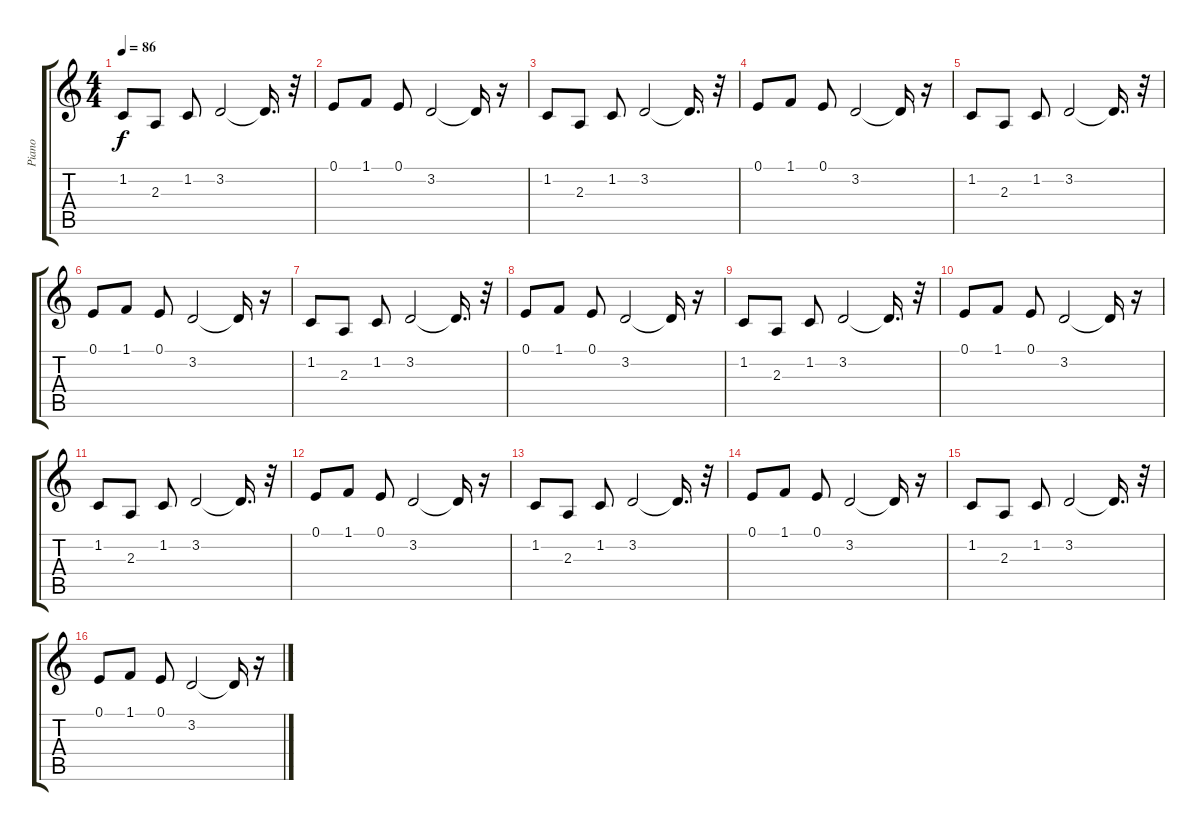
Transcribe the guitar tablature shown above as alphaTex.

\track ("Piano" "Piano") {instrument acousticgrandpiano}
\staff {score tabs}
\tuning (E4 B3 G3 D3 A2 E2) {hide}
\ts (4 4)
\tempo 86
\clef g2
\ks c
1.2.8{dy f} 2.3.8 1.2.8 3.2.2 3.2{t}.16{d} r.32 |
0.1.8 1.1.8 0.1.8 3.2.2 3.2{t}.16 r.16 |
1.2.8 2.3.8 1.2.8 3.2.2 3.2{t}.16{d} r.32 |
0.1.8 1.1.8 0.1.8 3.2.2 3.2{t}.16 r.16 |
1.2.8 2.3.8 1.2.8 3.2.2 3.2{t}.16{d} r.32 |
0.1.8 1.1.8 0.1.8 3.2.2 3.2{t}.16 r.16 |
1.2.8 2.3.8 1.2.8 3.2.2 3.2{t}.16{d} r.32 |
0.1.8 1.1.8 0.1.8 3.2.2 3.2{t}.16 r.16 |
1.2.8 2.3.8 1.2.8 3.2.2 3.2{t}.16{d} r.32 |
0.1.8 1.1.8 0.1.8 3.2.2 3.2{t}.16 r.16 |
1.2.8 2.3.8 1.2.8 3.2.2 3.2{t}.16{d} r.32 |
0.1.8 1.1.8 0.1.8 3.2.2 3.2{t}.16 r.16 |
1.2.8 2.3.8 1.2.8 3.2.2 3.2{t}.16{d} r.32 |
0.1.8 1.1.8 0.1.8 3.2.2 3.2{t}.16 r.16 |
1.2.8 2.3.8 1.2.8 3.2.2 3.2{t}.16{d} r.32 |
0.1.8 1.1.8 0.1.8 3.2.2 3.2{t}.16 r.16
